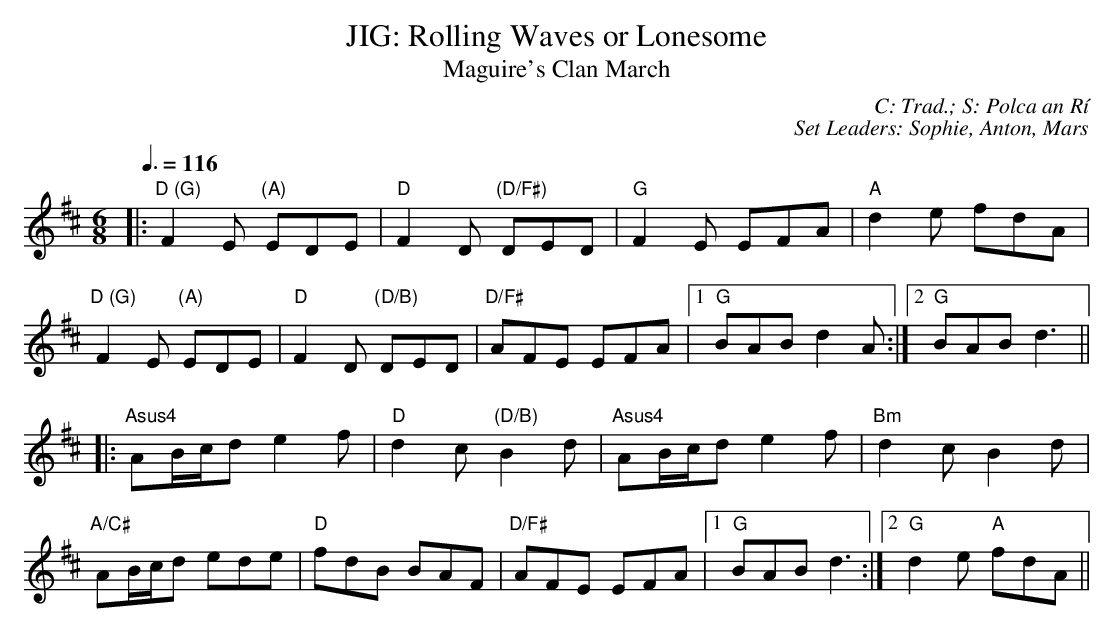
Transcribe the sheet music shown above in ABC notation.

X:1
T: JIG: Rolling Waves or Lonesome
T: Maguire's Clan March
C: C: Trad.; S: Polca an Rí
C: Set Leaders: Sophie, Anton, Mars
M: 6/8
L: 1/8
Q: 3/8=116
K: Dmaj
|:"D (G)"F2E "(A)"EDE|"D"F2D "(D/F#)"DED|"G"F2E EFA|"A"d2e fdA|
"D (G)"F2E "(A)"EDE|"D"F2D "(D/B)"DED|"D/F#"AFE EFA|1 "G"BAB d2A:|2 "G"BAB d3||
|:"Asus4"AB/c/d e2f|"D"d2c "(D/B)"B2d|"Asus4"AB/c/d e2f|"Bm"d2c B2d|
"A/C#"AB/c/d ede|"D"fdB BAF|"D/F#"AFE EFA|1 "G"BAB d3:|2 "G"d2e "A"fdA||
